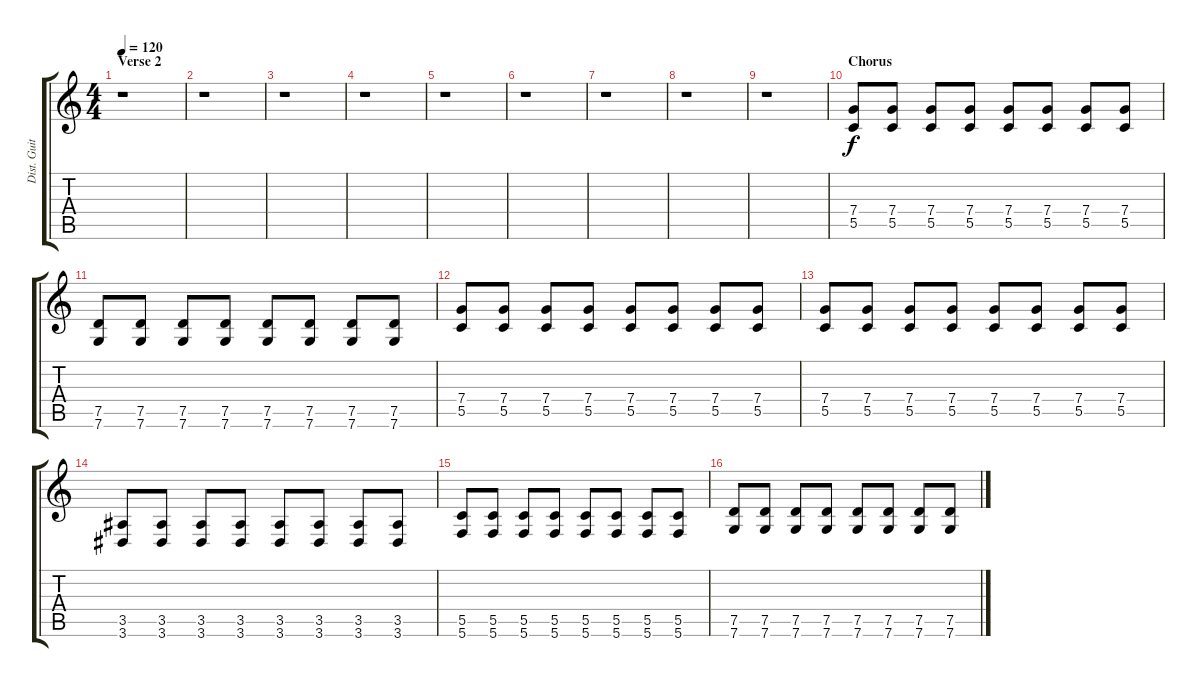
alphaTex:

\track ("Dist. Guitar" "Dist. Guit") {instrument distortionguitar}
\staff {score tabs}
\tuning (D4 A3 F3 C3 G2 C2) {hide}
\ts (4 4)
\section ("" "Verse 2")
\tempo 120
\clef g2
\ks c
r.1{dy f} |
r.1 |
r.1 |
r.1 |
r.1 |
r.1 |
r.1 |
r.1 |
r.1 |
\section ("" "Chorus")
(7.4 5.5).8 (7.4 5.5).8 (7.4 5.5).8 (7.4 5.5).8 (7.4 5.5).8 (7.4 5.5).8 (7.4 5.5).8 (7.4 5.5).8 |
(7.5 7.6).8 (7.5 7.6).8 (7.5 7.6).8 (7.5 7.6).8 (7.5 7.6).8 (7.5 7.6).8 (7.5 7.6).8 (7.5 7.6).8 |
(7.4 5.5).8 (7.4 5.5).8 (7.4 5.5).8 (7.4 5.5).8 (7.4 5.5).8 (7.4 5.5).8 (7.4 5.5).8 (7.4 5.5).8 |
(7.4 5.5).8 (7.4 5.5).8 (7.4 5.5).8 (7.4 5.5).8 (7.4 5.5).8 (7.4 5.5).8 (7.4 5.5).8 (7.4 5.5).8 |
(3.5 3.6).8 (3.5 3.6).8 (3.5 3.6).8 (3.5 3.6).8 (3.5 3.6).8 (3.5 3.6).8 (3.5 3.6).8 (3.5 3.6).8 |
(5.5 5.6).8 (5.5 5.6).8 (5.5 5.6).8 (5.5 5.6).8 (5.5 5.6).8 (5.5 5.6).8 (5.5 5.6).8 (5.5 5.6).8 |
(7.5 7.6).8 (7.5 7.6).8 (7.5 7.6).8 (7.5 7.6).8 (7.5 7.6).8 (7.5 7.6).8 (7.5 7.6).8 (7.5 7.6).8
